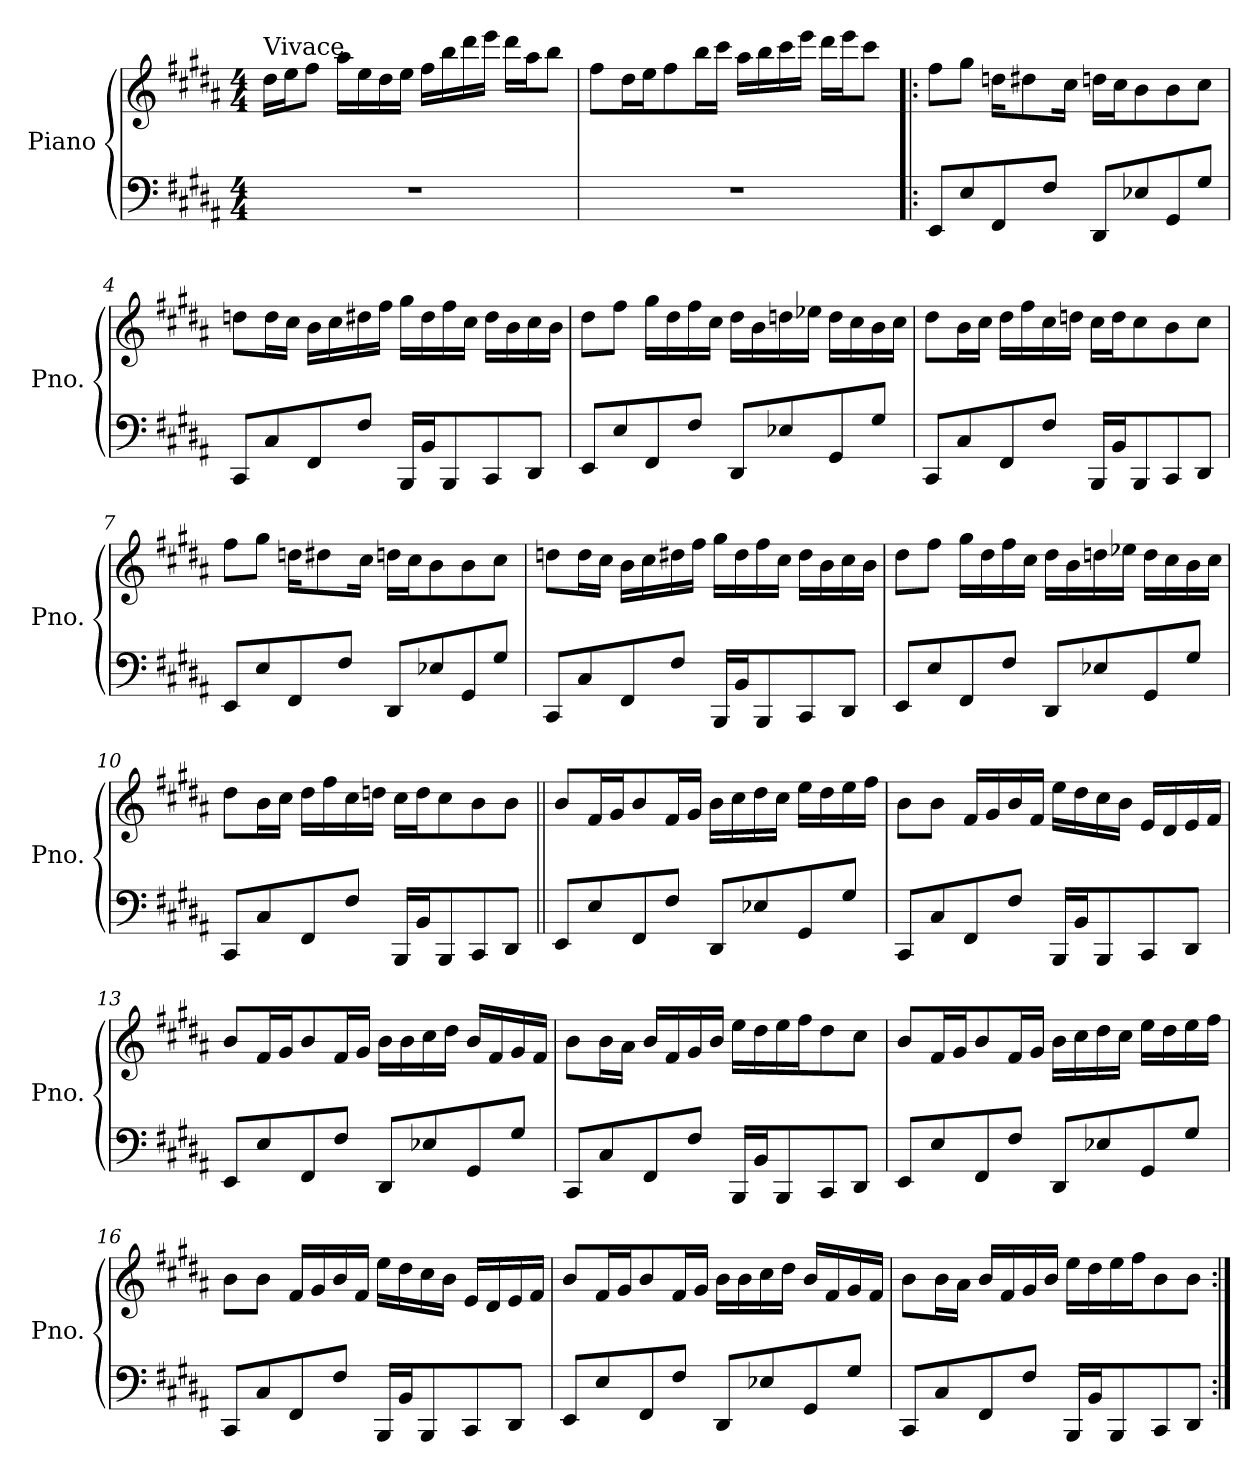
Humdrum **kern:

**kern	**kern
*part1	*part1
*staff2	*staff1
*I"Piano	*
*I'Pno.	*
*clefF4	*clefG2
*k[f#c#g#d#a#]	*k[f#c#g#d#a#]
*B:	*B:
*M4/4	*M4/4
=1	=1
!	!LO:TX:a:t=Vivace
1r	16dd#\LL
.	16ee\J
.	8ff#\J
.	16aa#\LL
.	16ee\
.	16dd#\
.	16ee\JJ
.	16ff#\LL
.	16bb\
.	16ddd#\
.	16eee\JJ
.	16ddd#\LL
.	16aa#\J
.	8bb\J
=2	=2
1r	8ff#\L
.	16dd#\L
.	16ee\J
.	8ff#\
.	16bb\L
.	16ccc#\JJ
.	16aa#\LL
.	16bb\
.	16ccc#\
.	16eee\JJ
.	16ddd#\LL
.	16eee\J
.	8ccc#\J
!!LO:LB:g=z
=3!|:	=3!|:
8EE/L	8ff#\L
8E/	8gg#\J
8FF#/	16ddn\KL
.	8dd#X\
8F#/J	.
.	16cc#\Jk
8DD#/L	16ddn\LL
.	16cc#\J
8E-X/	8b\
8GG#/	8b\
8G#/J	8cc#\J
=4	=4
8CC#/L	8ddn\L
8C#/	16dd\L
.	16cc#\JJ
8FF#/	16b\LL
.	16cc#\
8F#/J	16dd#X\
.	16ff#\JJ
16BBB/LL	16gg#\LL
16BB/J	16dd#\
8BBB/	16ff#\
.	16cc#\JJ
8CC#/	16dd#\LL
.	16b\
8DD#/J	16cc#\
.	16b\JJ
!!LO:LB:g=z
=5	=5
8EE/L	8dd#\L
8E/	8ff#\J
8FF#/	16gg#\LL
.	16dd#\
8F#/J	16ff#\
.	16cc#\JJ
8DD#/L	16dd#\LL
.	16b\
8E-X/	16ddn\
.	16ee-X\JJ
8GG#/	16dd\LL
.	16cc#\
8G#/J	16b\
.	16cc#\JJ
=6	=6
8CC#/L	8dd#\L
8C#/	16b\L
.	16cc#\JJ
8FF#/	16dd#\LL
.	16ff#\
8F#/J	16cc#\
.	16ddn\JJ
16BBB/LL	16cc#\LL
16BB/J	16dd\J
8BBB/	8cc#\
8CC#/	8b\
8DD#/J	8cc#\J
=7	=7
8EE/L	8ff#\L
8E/	8gg#\J
8FF#/	16ddn\KL
.	8dd#X\
8F#/J	.
.	16cc#\Jk
8DD#/L	16ddn\LL
.	16cc#\J
8E-X/	8b\
8GG#/	8b\
8G#/J	8cc#\J
!!LO:LB:g=z
=8	=8
8CC#/L	8ddn\L
8C#/	16dd\L
.	16cc#\JJ
8FF#/	16b\LL
.	16cc#\
8F#/J	16dd#X\
.	16ff#\JJ
16BBB/LL	16gg#\LL
16BB/J	16dd#\
8BBB/	16ff#\
.	16cc#\JJ
8CC#/	16dd#\LL
.	16b\
8DD#/J	16cc#\
.	16b\JJ
=9	=9
8EE/L	8dd#\L
8E/	8ff#\J
8FF#/	16gg#\LL
.	16dd#\
8F#/J	16ff#\
.	16cc#\JJ
8DD#/L	16dd#\LL
.	16b\
8E-X/	16ddn\
.	16ee-X\JJ
8GG#/	16dd\LL
.	16cc#\
8G#/J	16b\
.	16cc#\JJ
!!LO:LB:g=z
=10	=10
8CC#/L	8dd#\L
8C#/	16b\L
.	16cc#\JJ
8FF#/	16dd#\LL
.	16ff#\
8F#/J	16cc#\
.	16ddn\JJ
16BBB/LL	16cc#\LL
16BB/J	16dd\J
8BBB/	8cc#\
8CC#/	8b\
8DD#/J	8b\J
=11||	=11||
8EE/L	8b/L
8E/	16f#/L
.	16g#/J
8FF#/	8b/
8F#/J	16f#/L
.	16g#/JJ
8DD#/L	16b\LL
.	16cc#\
8E-X/	16dd#\
.	16cc#\JJ
8GG#/	16ee\LL
.	16dd#\
8G#/J	16ee\
.	16ff#\JJ
!!LO:PB:g=z
=12	=12
8CC#/L	8b\L
8C#/	8b\J
8FF#/	16f#/LL
.	16g#/
8F#/J	16b/
.	16f#/JJ
16BBB/LL	16ee\LL
16BB/J	16dd#\
8BBB/	16cc#\
.	16b\JJ
8CC#/	16e/LL
.	16d#/
8DD#/J	16e/
.	16f#/JJ
=13	=13
8EE/L	8b/L
8E/	16f#/L
.	16g#/J
8FF#/	8b/
8F#/J	16f#/L
.	16g#/JJ
8DD#/L	16b\LL
.	16b\
8E-X/	16cc#\
.	16dd#\JJ
8GG#/	16b/LL
.	16f#/
8G#/J	16g#/
.	16f#/JJ
!!LO:LB:g=z
=14	=14
8CC#/L	8b\L
8C#/	16b\L
.	16a#\JJ
8FF#/	16b/LL
.	16f#/
8F#/J	16g#/
.	16b/JJ
16BBB/LL	16ee\LL
16BB/J	16dd#\
8BBB/	16ee\
.	16ff#\J
8CC#/	8dd#\
8DD#/J	8cc#\J
=15	=15
8EE/L	8b/L
8E/	16f#/L
.	16g#/J
8FF#/	8b/
8F#/J	16f#/L
.	16g#/JJ
8DD#/L	16b\LL
.	16cc#\
8E-X/	16dd#\
.	16cc#\JJ
8GG#/	16ee\LL
.	16dd#\
8G#/J	16ee\
.	16ff#\JJ
!!LO:LB:g=z
=16	=16
8CC#/L	8b\L
8C#/	8b\J
8FF#/	16f#/LL
.	16g#/
8F#/J	16b/
.	16f#/JJ
16BBB/LL	16ee\LL
16BB/J	16dd#\
8BBB/	16cc#\
.	16b\JJ
8CC#/	16e/LL
.	16d#/
8DD#/J	16e/
.	16f#/JJ
=17	=17
8EE/L	8b/L
8E/	16f#/L
.	16g#/J
8FF#/	8b/
8F#/J	16f#/L
.	16g#/JJ
8DD#/L	16b\LL
.	16b\
8E-X/	16cc#\
.	16dd#\JJ
8GG#/	16b/LL
.	16f#/
8G#/J	16g#/
.	16f#/JJ
!!LO:LB:g=z
=18	=18
8CC#/L	8b\L
8C#/	16b\L
.	16a#\JJ
8FF#/	16b/LL
.	16f#/
8F#/J	16g#/
.	16b/JJ
16BBB/LL	16ee\LL
16BB/J	16dd#\
8BBB/	16ee\
.	16ff#\J
8CC#/	8b\
8DD#/J	8b\J
=:|!	=:|!
*-	*-
